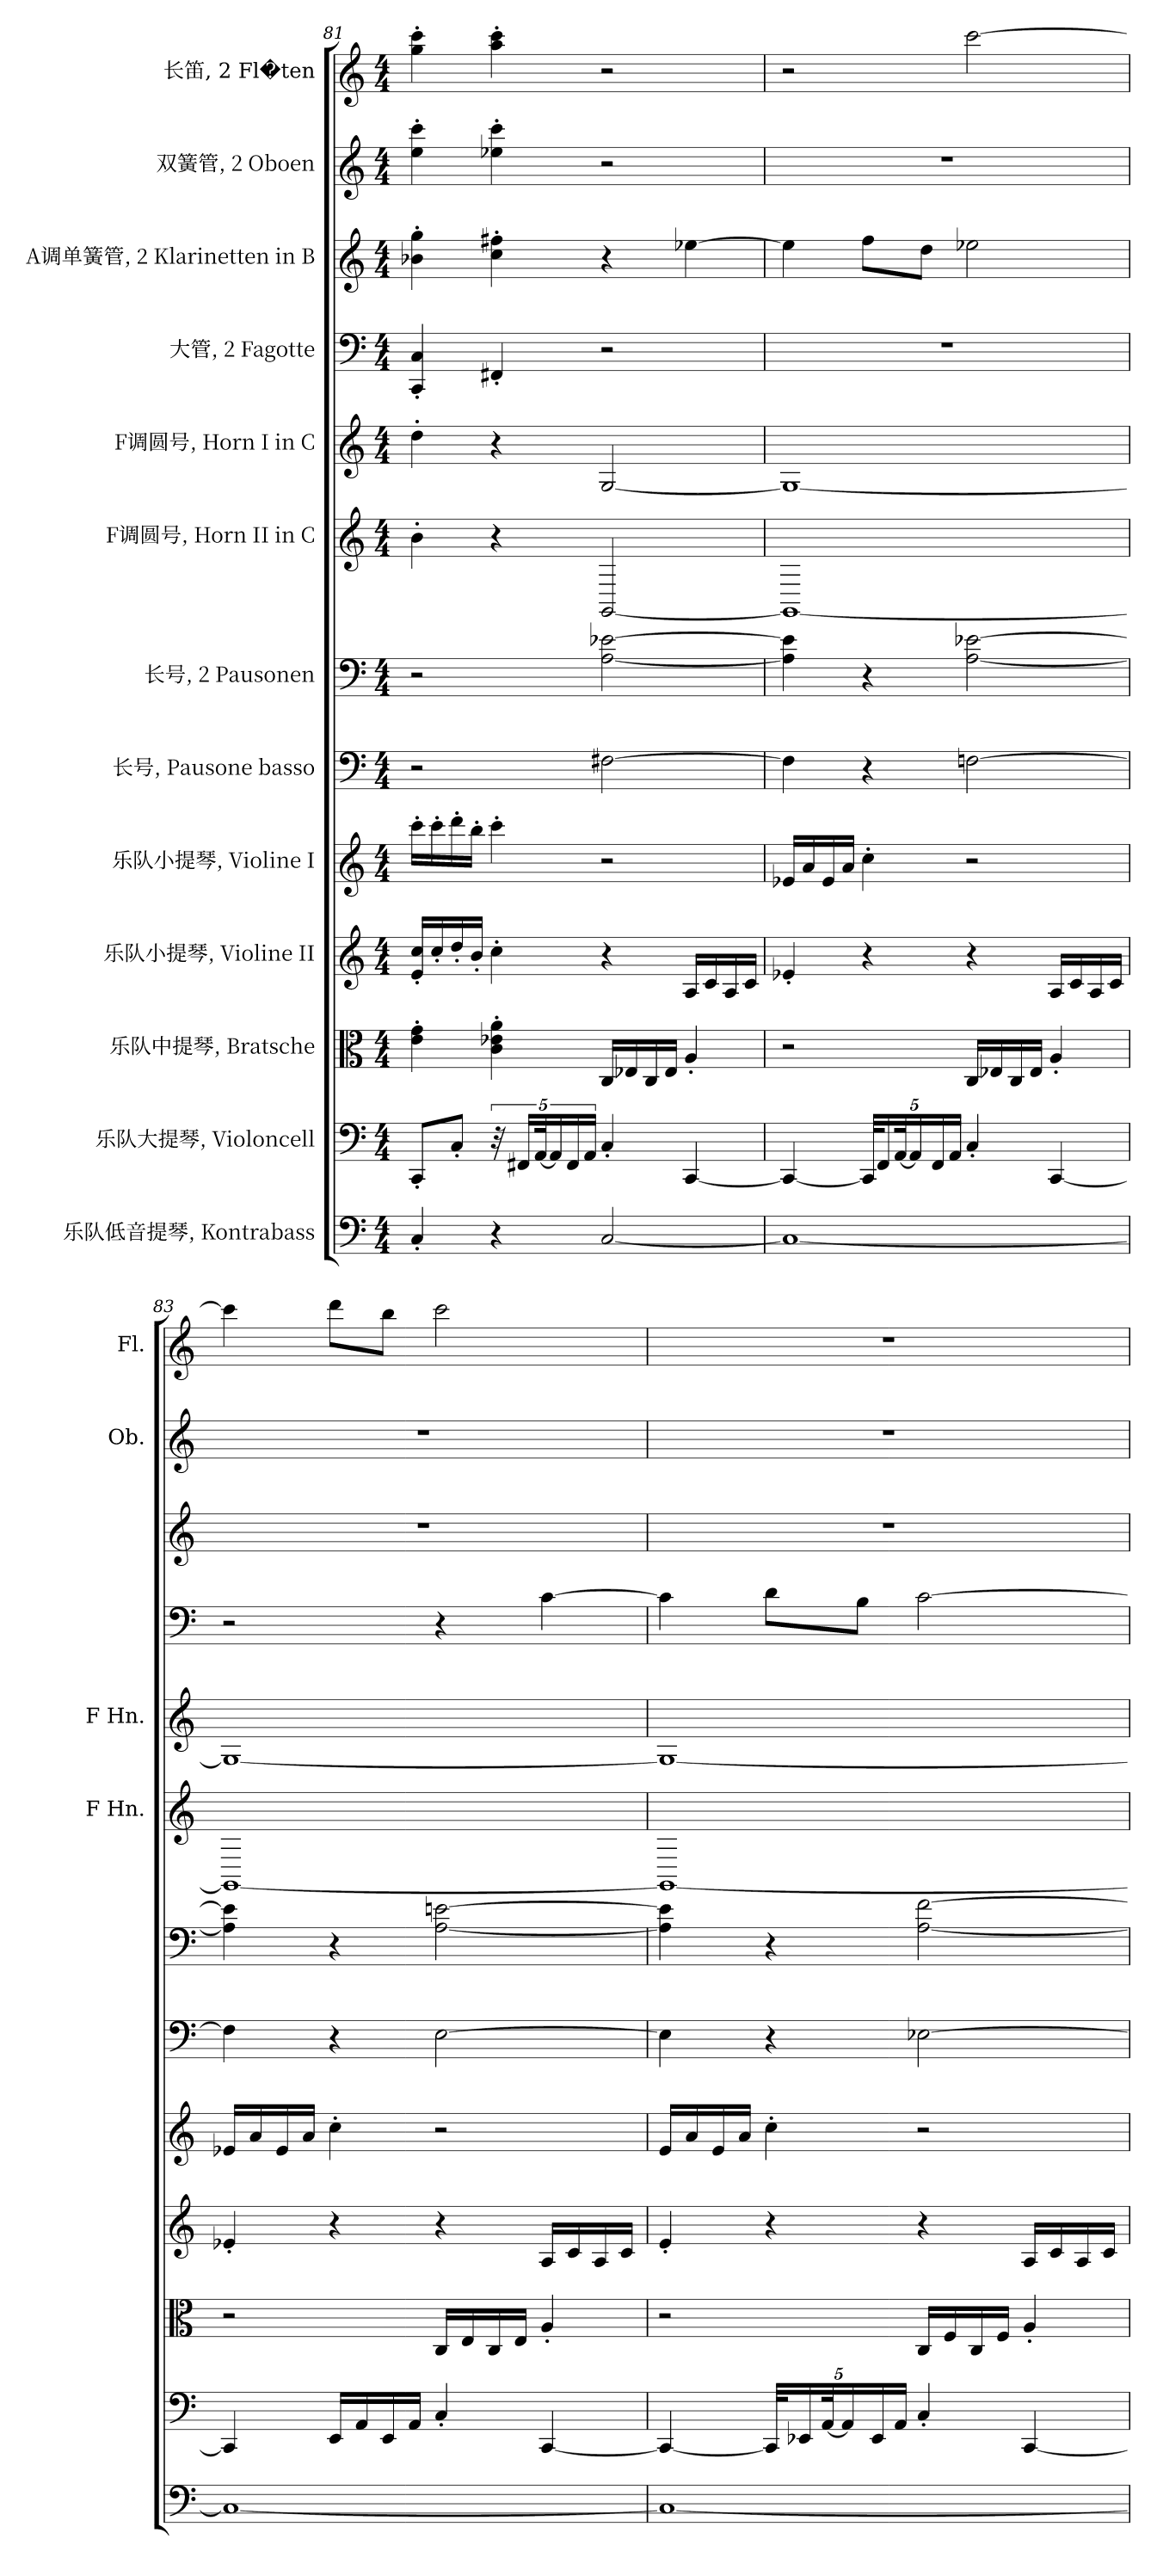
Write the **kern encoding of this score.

**kern	**kern	**kern	**kern	**kern	**kern	**kern	**kern	**kern	**kern	**kern	**kern	**kern
*part13	*part12	*part11	*part10	*part9	*part8	*part7	*part6	*part5	*part4	*part3	*part2	*part1
*staff13	*staff12	*staff11	*staff10	*staff9	*staff8	*staff7	*staff6	*staff5	*staff4	*staff3	*staff2	*staff1
*I"乐队低音提琴, Kontrabass	*I"乐队大提琴, Violoncell	*I"乐队中提琴, Bratsche	*I"乐队小提琴, Violine II	*I"乐队小提琴, Violine I	*I"长号, Pausone basso	*I"长号, 2 Pausonen	*I"F调圆号, Horn II in C	*I"F调圆号, Horn I in C	*I"大管, 2 Fagotte	*I"A调单簧管, 2 Klarinetten in B	*I"双簧管, 2 Oboen	*I"长笛, 2 Fl�ten
*	*	*	*	*	*	*	*I'F Hn.	*I'F Hn.	*	*	*I'Ob.	*I'Fl.
!!LO:PB:g=z
*clefF4	*clefF4	*clefC3	*clefG2	*clefG2	*clefF4	*clefF4	*clefG2	*clefG2	*clefF4	*clefG2	*clefG2	*clefG2
*ITrd7c12	*	*	*	*	*	*	*ITrd4c7	*ITrd4c7	*	*ITrd2c3	*	*
*k[]	*k[]	*k[]	*k[]	*k[]	*k[]	*k[]	*k[b-]	*k[b-]	*k[]	*k[f#c#g#]	*k[]	*k[]
*M4/4	*M4/4	*M4/4	*M4/4	*M4/4	*M4/4	*M4/4	*M4/4	*M4/4	*M4/4	*M4/4	*M4/4	*M4/4
=81	=81	=81	=81	=81	=81	=81	=81	=81	=81	=81	=81	=81
4CC'/	8CC'/L	4e\' 4g\'	16e/' 16cc/'LL	16ccc'\LL	2r	2r	4e'\	4g'\	4CC/' 4C/'	4gn\' 4ee\'	4ee\' 4ccc\'	4gg\' 4ccc\'
.	.	.	16cc'/	16ccc'\	.	.	.	.	.	.	.	.
.	8C'/J	.	16dd'/	16ddd'\	.	.	.	.	.	.	.	.
.	.	.	16b'/JJ	16bb'\JJ	.	.	.	.	.	.	.	.
4r	40r	4c\' 4e-X\' 4a\'	4cc'\	4ccc'\	.	.	4r	4r	4FF#X'/	4a\' 4dd#X\'	4ee-X\' 4ccc\'	4aa\' 4ccc\'
.	20FF#X/LL	.	.	.	.	.	.	.	.	.	.	.
.	[40AA/K	.	.	.	.	.	.	.	.	.	.	.
.	20AA/]	.	.	.	.	.	.	.	.	.	.	.
.	20FF#/	.	.	.	.	.	.	.	.	.	.	.
.	20AA/JJ	.	.	.	.	.	.	.	.	.	.	.
[2CC/	4C'/	16C/LL	4r	2r	[2F#X\	[2A\ [2e-X\	[2CC/	[2C/	2r	4r	2r	2r
.	.	16E-X/	.	.	.	.	.	.	.	.	.	.
.	.	16C/	.	.	.	.	.	.	.	.	.	.
.	.	16E-/JJ	.	.	.	.	.	.	.	.	.	.
.	[4CC/	4A'/	16A/LL	.	.	.	.	.	.	[4ccn\	.	.
.	.	.	16c/	.	.	.	.	.	.	.	.	.
.	.	.	16A/	.	.	.	.	.	.	.	.	.
.	.	.	16c/JJ	.	.	.	.	.	.	.	.	.
=82	=82	=82	=82	=82	=82	=82	=82	=82	=82	=82	=82	=82
1CC_	4CC/_	2r	4e-X'/	16e-X/LL	4F#\]	4A\] 4e-\]	1CC_	1C_	1r	4cc\]	1r	2r
.	.	.	.	16a/	.	.	.	.	.	.	.	.
.	.	.	.	16e-/	.	.	.	.	.	.	.	.
.	.	.	.	16a/JJ	.	.	.	.	.	.	.	.
*	*Xbrackettup	*	*	*	*	*	*	*	*	*	*	*
.	40CC/KLL]	.	4r	4cc'\	4r	4r	.	.	.	8dd\L	.	.
.	20FF/	.	.	.	.	.	.	.	.	.	.	.
.	[40AA/K	.	.	.	.	.	.	.	.	.	.	.
.	20AA/]	.	.	.	.	.	.	.	.	.	.	.
.	.	.	.	.	.	.	.	.	.	8b\J	.	.
.	20FF/	.	.	.	.	.	.	.	.	.	.	.
.	20AA/JJ	.	.	.	.	.	.	.	.	.	.	.
.	4C'/	16C/LL	4r	2r	[2Fn\	[2A\ [2e-X\	.	.	.	2ccn\	.	[2ccc\
.	.	16E-X/	.	.	.	.	.	.	.	.	.	.
.	.	16C/	.	.	.	.	.	.	.	.	.	.
.	.	16E-/JJ	.	.	.	.	.	.	.	.	.	.
.	[4CC/	4A'/	16A/LL	.	.	.	.	.	.	.	.	.
.	.	.	16c/	.	.	.	.	.	.	.	.	.
.	.	.	16A/	.	.	.	.	.	.	.	.	.
.	.	.	16c/JJ	.	.	.	.	.	.	.	.	.
!!LO:PB:g=z
=83	=83	=83	=83	=83	=83	=83	=83	=83	=83	=83	=83	=83
1CC_	4CC/]	2r	4e-X'/	16e-X/LL	4F\]	4A\] 4e-\]	1CC_	1C_	2r	1r	1r	4ccc\]
.	.	.	.	16a/	.	.	.	.	.	.	.	.
.	.	.	.	16e-/	.	.	.	.	.	.	.	.
.	.	.	.	16a/JJ	.	.	.	.	.	.	.	.
.	16EE/LL	.	4r	4cc'\	4r	4r	.	.	.	.	.	8ddd\L
.	16AA/	.	.	.	.	.	.	.	.	.	.	.
.	16EE/	.	.	.	.	.	.	.	.	.	.	8bb\J
.	16AA/JJ	.	.	.	.	.	.	.	.	.	.	.
.	4C'/	16C/LL	4r	2r	[2E\	[2A\ [2en\	.	.	4r	.	.	2ccc\
.	.	16E/	.	.	.	.	.	.	.	.	.	.
.	.	16C/	.	.	.	.	.	.	.	.	.	.
.	.	16E/JJ	.	.	.	.	.	.	.	.	.	.
.	[4CC/	4A'/	16A/LL	.	.	.	.	.	[4c\	.	.	.
.	.	.	16c/	.	.	.	.	.	.	.	.	.
.	.	.	16A/	.	.	.	.	.	.	.	.	.
.	.	.	16c/JJ	.	.	.	.	.	.	.	.	.
=84	=84	=84	=84	=84	=84	=84	=84	=84	=84	=84	=84	=84
1CC_	4CC/_	2r	4e'/	16e/LL	4E\]	4A\] 4e\]	1CC_	1C_	4c\]	1r	1r	1r
.	.	.	.	16a/	.	.	.	.	.	.	.	.
.	.	.	.	16e/	.	.	.	.	.	.	.	.
.	.	.	.	16a/JJ	.	.	.	.	.	.	.	.
.	40CC/KLL]	.	4r	4cc'\	4r	4r	.	.	8d\L	.	.	.
.	20EE-X/	.	.	.	.	.	.	.	.	.	.	.
.	[40AA/K	.	.	.	.	.	.	.	.	.	.	.
.	20AA/]	.	.	.	.	.	.	.	.	.	.	.
.	.	.	.	.	.	.	.	.	8B\J	.	.	.
.	20EE-/	.	.	.	.	.	.	.	.	.	.	.
.	20AA/JJ	.	.	.	.	.	.	.	.	.	.	.
.	4C'/	16C/LL	4r	2r	[2E-X\	[2A\ [2f\	.	.	[2c\	.	.	.
.	.	16F/	.	.	.	.	.	.	.	.	.	.
.	.	16C/	.	.	.	.	.	.	.	.	.	.
.	.	16F/JJ	.	.	.	.	.	.	.	.	.	.
.	[4CC/	4A'/	16A/LL	.	.	.	.	.	.	.	.	.
.	.	.	16c/	.	.	.	.	.	.	.	.	.
.	.	.	16A/	.	.	.	.	.	.	.	.	.
.	.	.	16c/JJ	.	.	.	.	.	.	.	.	.
=	=	=	=	=	=	=	=	=	=	=	=	=
*-	*-	*-	*-	*-	*-	*-	*-	*-	*-	*-	*-	*-
